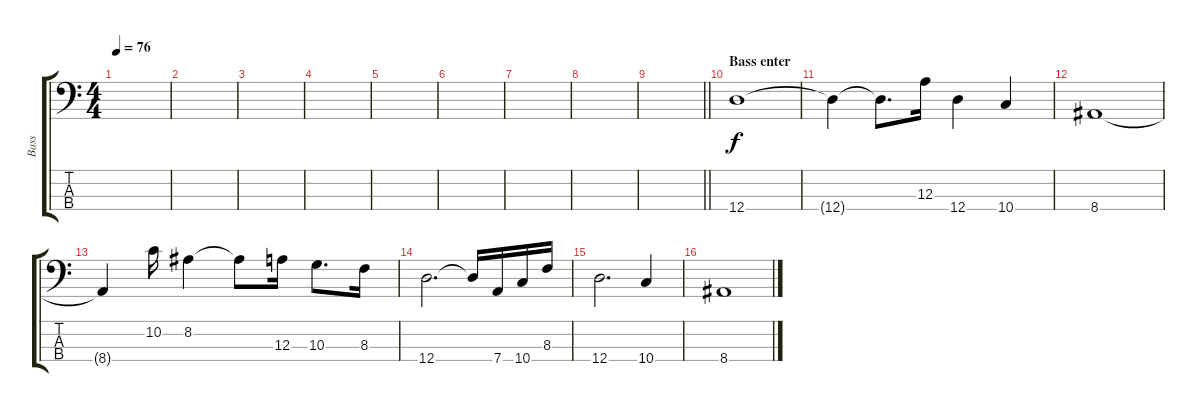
\track ("Bass" "Bass") {instrument electricbassfinger}
\staff {score tabs}
\tuning (G2 D2 A1 D1) {hide}
\ts (4 4)
\tempo 76
\clef f4
\ks c
|
|
|
|
|
|
|
|
\barLineRight lightlight
|
\section ("" "Bass enter")
12.4.1 |
12.4{t}.4 12.4{t}.8{d} 12.3.16 12.4.4 10.4.4 |
8.4.1 |
8.4{t}.4 10.2.16 8.2.4 8.2{t}.8 12.3.16 10.3.8{d} 8.3.16 |
12.4.2{d} 12.4{t}.16 7.4.16 10.4.16 8.3.16 |
12.4.2{d} 10.4.4 |
8.4.1
